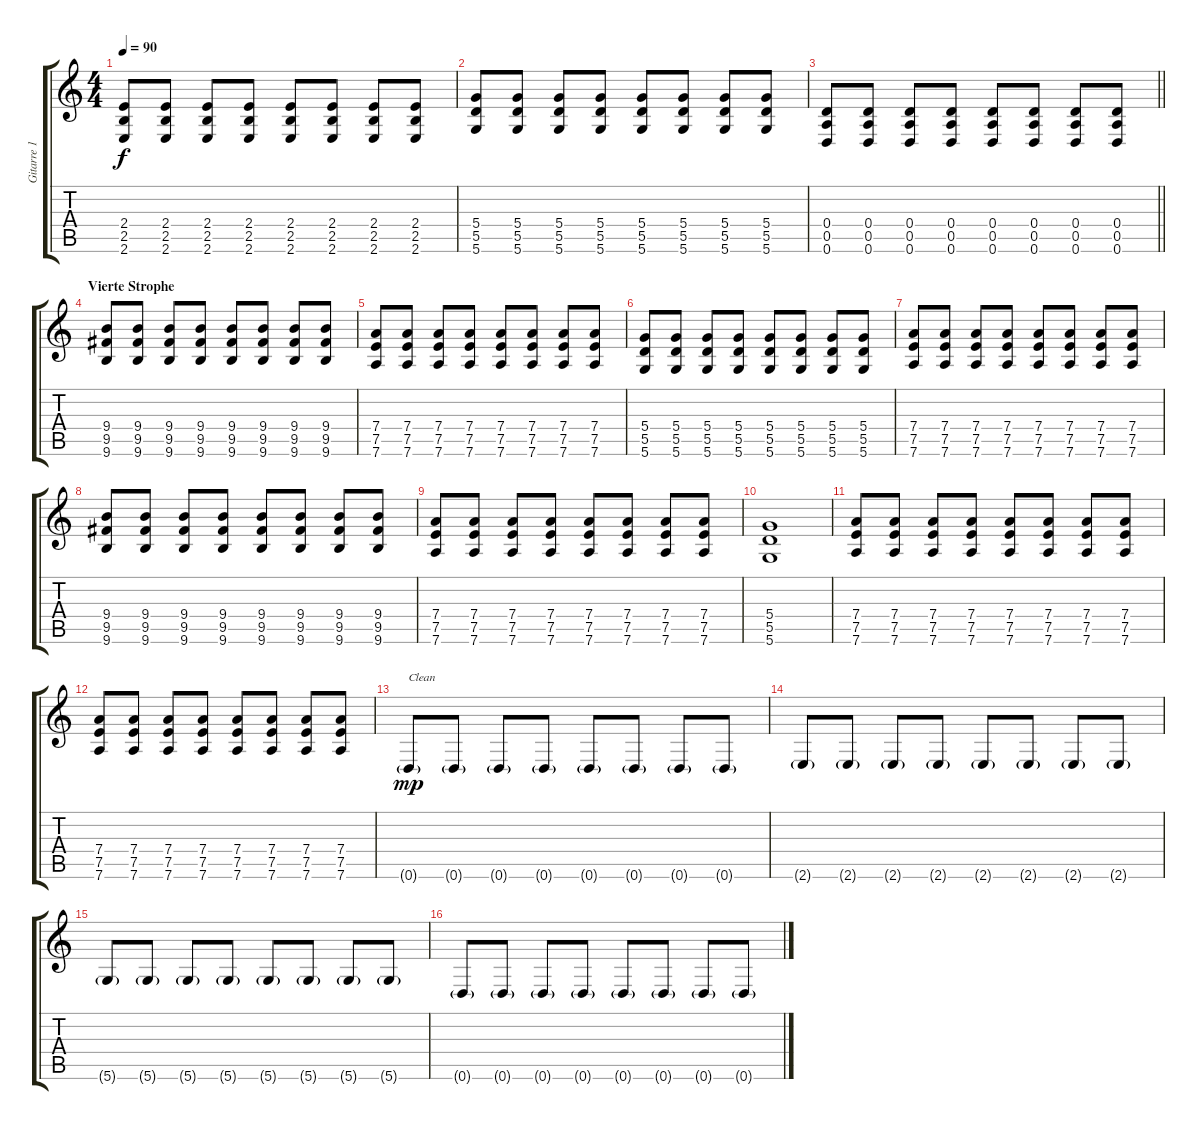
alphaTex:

\track ("Gitarre 1" "Gitarre 1") {instrument electricguitarclean}
\staff {score tabs}
\tuning (E4 B3 G3 D3 A2 D2) {hide}
\ts (4 4)
\tempo 90
\clef g2
\ks c
(2.4 2.5 2.6).8{dy f} (2.4 2.5 2.6).8 (2.4 2.5 2.6).8 (2.4 2.5 2.6).8 (2.4 2.5 2.6).8 (2.4 2.5 2.6).8 (2.4 2.5 2.6).8 (2.4 2.5 2.6).8 |
(5.4 5.5 5.6).8 (5.4 5.5 5.6).8 (5.4 5.5 5.6).8 (5.4 5.5 5.6).8 (5.4 5.5 5.6).8 (5.4 5.5 5.6).8 (5.4 5.5 5.6).8 (5.4 5.5 5.6).8 |
\barLineRight lightlight
(0.4 0.5 0.6).8 (0.4 0.5 0.6).8 (0.4 0.5 0.6).8 (0.4 0.5 0.6).8 (0.4 0.5 0.6).8 (0.4 0.5 0.6).8 (0.4 0.5 0.6).8 (0.4 0.5 0.6).8 |
\section ("" "Vierte Strophe")
(9.4 9.5 9.6).8 (9.4 9.5 9.6).8 (9.4 9.5 9.6).8 (9.4 9.5 9.6).8 (9.4 9.5 9.6).8 (9.4 9.5 9.6).8 (9.4 9.5 9.6).8 (9.4 9.5 9.6).8 |
(7.4 7.5 7.6).8 (7.4 7.5 7.6).8 (7.4 7.5 7.6).8 (7.4 7.5 7.6).8 (7.4 7.5 7.6).8 (7.4 7.5 7.6).8 (7.4 7.5 7.6).8 (7.4 7.5 7.6).8 |
(5.4 5.5 5.6).8 (5.4 5.5 5.6).8 (5.4 5.5 5.6).8 (5.4 5.5 5.6).8 (5.4 5.5 5.6).8 (5.4 5.5 5.6).8 (5.4 5.5 5.6).8 (5.4 5.5 5.6).8 |
(7.4 7.5 7.6).8 (7.4 7.5 7.6).8 (7.4 7.5 7.6).8 (7.4 7.5 7.6).8 (7.4 7.5 7.6).8 (7.4 7.5 7.6).8 (7.4 7.5 7.6).8 (7.4 7.5 7.6).8 |
(9.4 9.5 9.6).8 (9.4 9.5 9.6).8 (9.4 9.5 9.6).8 (9.4 9.5 9.6).8 (9.4 9.5 9.6).8 (9.4 9.5 9.6).8 (9.4 9.5 9.6).8 (9.4 9.5 9.6).8 |
(7.4 7.5 7.6).8 (7.4 7.5 7.6).8 (7.4 7.5 7.6).8 (7.4 7.5 7.6).8 (7.4 7.5 7.6).8 (7.4 7.5 7.6).8 (7.4 7.5 7.6).8 (7.4 7.5 7.6).8 |
(5.4 5.5 5.6).1 |
(7.4 7.5 7.6).8 (7.4 7.5 7.6).8 (7.4 7.5 7.6).8 (7.4 7.5 7.6).8 (7.4 7.5 7.6).8 (7.4 7.5 7.6).8 (7.4 7.5 7.6).8 (7.4 7.5 7.6).8 |
(7.4 7.5 7.6).8 (7.4 7.5 7.6).8 (7.4 7.5 7.6).8 (7.4 7.5 7.6).8 (7.4 7.5 7.6).8 (7.4 7.5 7.6).8 (7.4 7.5 7.6).8 (7.4 7.5 7.6).8 |
0.6{g}.8{txt "Clean" dy mp instrument electricguitarclean} 0.6{g}.8 0.6{g}.8 0.6{g}.8 0.6{g}.8 0.6{g}.8 0.6{g}.8 0.6{g}.8 |
2.6{g}.8 2.6{g}.8 2.6{g}.8 2.6{g}.8 2.6{g}.8 2.6{g}.8 2.6{g}.8 2.6{g}.8 |
5.6{g}.8 5.6{g}.8 5.6{g}.8 5.6{g}.8 5.6{g}.8 5.6{g}.8 5.6{g}.8 5.6{g}.8 |
0.6{g}.8 0.6{g}.8 0.6{g}.8 0.6{g}.8 0.6{g}.8 0.6{g}.8 0.6{g}.8 0.6{g}.8
